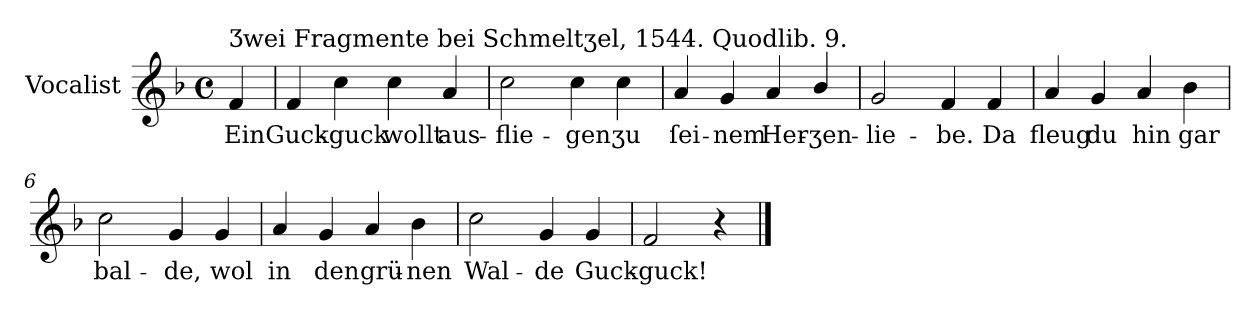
**kern	**text
*part1	*part1
*staff1	*staff1
*I"Vocalist	*
*k[b-]	*
*F:	*
*M4/4	*
*met(c)	*
=	=
!LO:TX:a:t=Ʒwei Fragmente bei Schmeltʒel, 1544. Quodlib. 9.	!
4f	Ein
=1	=1
4f	Guck-
4cc	-guck
4cc	wollt
4a	aus-
=2	=2
2cc	-flie-
4cc	-gen
4cc	ʒu
=3	=3
4a	ſei-
4g	-nem
4a	Her-
4b-/	-ʒen-
=4	=4
2g	-lie-
4f	-be.
4f	Da
=5	=5
4a	fleug
4g	du
4a	hin
4b-	gar
=6	=6
2cc	bal-
4g	-de,
4g	wol
=7	=7
4a	in
4g	den
4a	grü-
4b-	-nen
=8	=8
2cc	Wal-
4g	-de
4g	Guck-
=9	=9
2f	-guck!
4r	.
==	==
*-	*-
